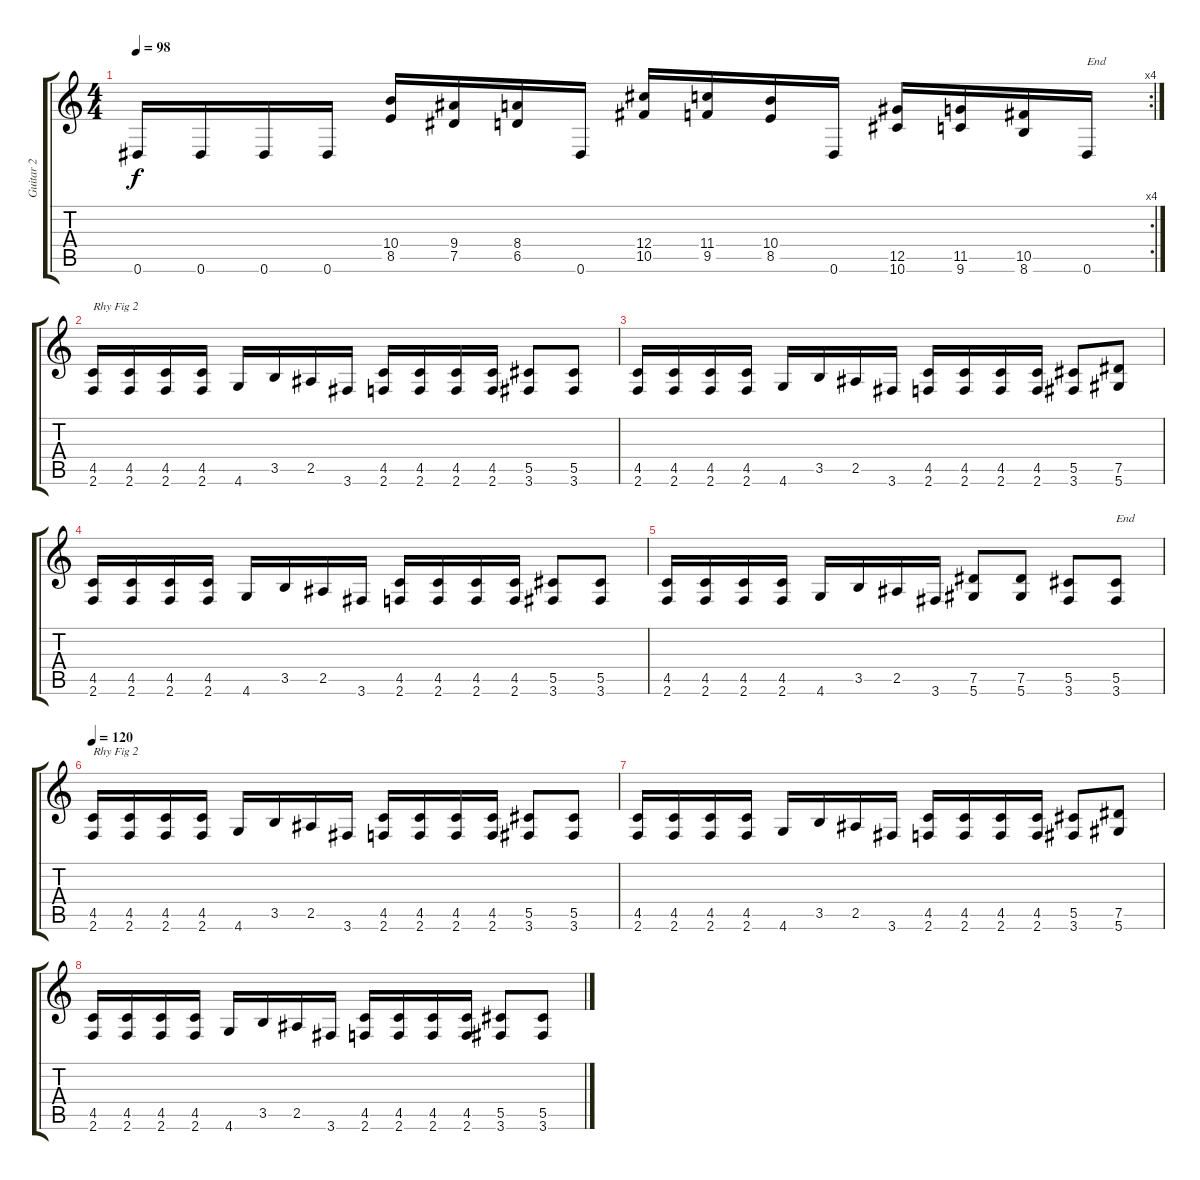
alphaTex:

\track ("Guitar 2" "Guitar 2") {instrument distortionguitar}
\staff {score tabs}
\tuning (Eb4 Bb3 Gb3 Db3 Ab2 Eb2) {hide}
\rc 4
\ts (4 4)
\tempo 98
\clef g2
\ks c
0.6.16{dy f} 0.6.16 0.6.16 0.6.16 (10.4 8.5).16 (9.4 7.5).16 (8.4 6.5).16 0.6.16 (12.4 10.5).16 (11.4 9.5).16 (10.4 8.5).16 0.6.16 (12.5 10.6).16 (11.5 9.6).16 (10.5 8.6).16 0.6.16{txt "End"} |
(4.5 2.6).16{txt "Rhy Fig 2"} (4.5 2.6).16 (4.5 2.6).16 (4.5 2.6).16 4.6.16 3.5.16 2.5.16 3.6.16 (4.5 2.6).16 (4.5 2.6).16 (4.5 2.6).16 (4.5 2.6).16 (5.5 3.6).8 (5.5 3.6).8 |
(4.5 2.6).16 (4.5 2.6).16 (4.5 2.6).16 (4.5 2.6).16 4.6.16 3.5.16 2.5.16 3.6.16 (4.5 2.6).16 (4.5 2.6).16 (4.5 2.6).16 (4.5 2.6).16 (5.5 3.6).8 (7.5 5.6).8 |
(4.5 2.6).16 (4.5 2.6).16 (4.5 2.6).16 (4.5 2.6).16 4.6.16 3.5.16 2.5.16 3.6.16 (4.5 2.6).16 (4.5 2.6).16 (4.5 2.6).16 (4.5 2.6).16 (5.5 3.6).8 (5.5 3.6).8 |
(4.5 2.6).16 (4.5 2.6).16 (4.5 2.6).16 (4.5 2.6).16 4.6.16 3.5.16 2.5.16 3.6.16 (7.5 5.6).8 (7.5 5.6).8 (5.5 3.6).8 (5.5 3.6).8{txt "End"} |
\tempo 120
(4.5 2.6).16{txt "Rhy Fig 2"} (4.5 2.6).16 (4.5 2.6).16 (4.5 2.6).16 4.6.16 3.5.16 2.5.16 3.6.16 (4.5 2.6).16 (4.5 2.6).16 (4.5 2.6).16 (4.5 2.6).16 (5.5 3.6).8 (5.5 3.6).8 |
(4.5 2.6).16 (4.5 2.6).16 (4.5 2.6).16 (4.5 2.6).16 4.6.16 3.5.16 2.5.16 3.6.16 (4.5 2.6).16 (4.5 2.6).16 (4.5 2.6).16 (4.5 2.6).16 (5.5 3.6).8 (7.5 5.6).8 |
(4.5 2.6).16 (4.5 2.6).16 (4.5 2.6).16 (4.5 2.6).16 4.6.16 3.5.16 2.5.16 3.6.16 (4.5 2.6).16 (4.5 2.6).16 (4.5 2.6).16 (4.5 2.6).16 (5.5 3.6).8 (5.5 3.6).8
